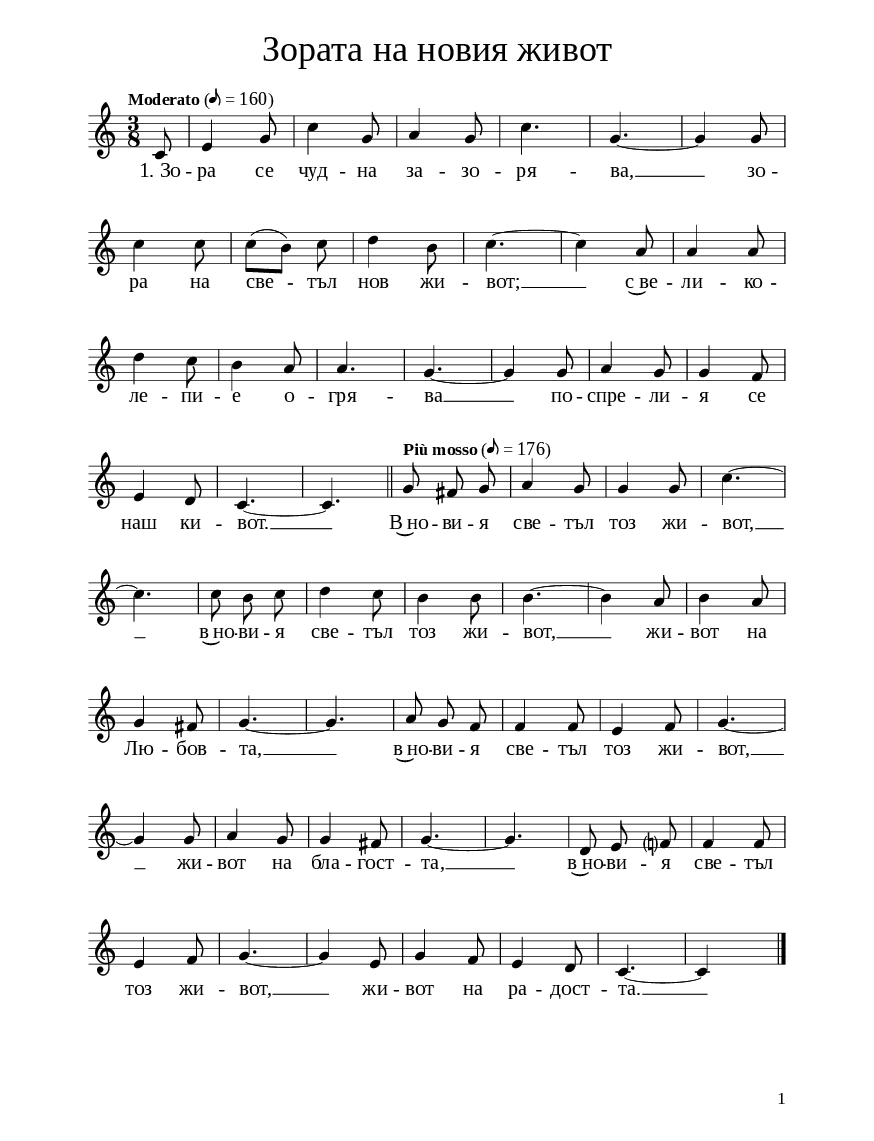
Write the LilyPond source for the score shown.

\version "2.24.3"

% include paper part and global functions
\include "include/globals.ily"

\bookpart {
  \label #'ref016
  \tocItem \markup "Зората на новия живот"
  \include "include/bookpart-paper.ily"
  \score {
    \include "include/score-layout.ily"

    \new Voice \absolute  {
      \clef treble
      \key c \major
      \time 3/8
      \tempoFunc "Moderato" 8 "160"
      \partial 8
      \autoBeamOff
      c'8 |e'4 g'8|c''4 g'8 |a'4 g'8 |c''4.| g'4. ~ |  g'4 g'8 |\break
      c''4 c''8| \once \autoBeamOn c''8 ([  b'8  ])  \noBeam  c''8 |d''4 b'8  |c''4. ~ | c''4  a'8| a'4 a'8| \break
      d''4  c''8| b'4 a'8| a'4. | g'4. ~ | g'4  g'8 | a'4 g'8 | g'4 f'8 | \break
      e'4 d'8| c'4. ~ | c'4.  | \bar "||"
      \tempoFunc "Più mosso" 8 "176"
      g'8  fis'8 g'8 | a'4 g'8 | g'4 g'8 | c''4. ~ | \break
      c''4.  | c''8 b'8 c''8| d''4 c''8 | b'4  b'8 | b'4. ~ | b'4   a'8| b'4 a'8 | \break
      g'4 fis'8 | g'4. ~ | g'4.  | a'8 g'8 f'8 | f'4 f'8 | e'4 f'8 | g'4. ~ | \break
      g'4  g'8 | a'4 g'8 | g'4 fis'8 | g'4. ~ | g'4. | d'8 e'8 f'?8| f'4 f'8 | \break
      e'4 f'8 | g'4. ~ |g'4  e'8 | g'4 f'8 | e'4 d'8 | c'4. ~ | c' 4 s8 | \bar "|."
    }

    \addlyrics {
      "1. Зо" -- ра се чуд -- на за -- зо -- ря -- ва, __ зо --
      ра на све -- тъл нов жи -- вот; __ с~ве -- ли -- ко --
      ле -- пи -- е о -- гря -- ва __  по -- спре -- ли -- я се
      наш ки -- вот. __  В~но -- ви -- я све -- тъл тоз жи -- вот, __
      в~но -- ви -- я све -- тъл тоз жи -- вот, __  жи -- вот на
      Лю -- бов -- та, __   в~но -- ви -- я све -- тъл тоз жи -- вот, __
      жи -- вот на бла -- гост -- та, __  в~но -- ви -- я све -- тъл
      тоз жи -- вот, __  жи -- вот на ра -- дост -- та. __
    }

    \header {
      title = \titleFunc #'ref_desc_1 "Зората на новия живот" "Zorata na Novija život"
    }

    \midi{}
  } % score

  \pageBreak

  \markup \abs-fontsize #11 {
    \hspace #15
    \override #`(baseline-skip . ,bgCoupletBaselineSkip) % affects space between column lines
    \column {
      \line { 2. И птички въздуха изпълнят }
      \line {   "   " с възторг и сладки песни в хор, }
      \line {   "   " хармонията да допълнят }
      \line {   "   " в големия небесен двор.}

      \line { " " }
      \line { "   " \italic {Припев: } }
      \line {  "   " В новия светъл тоз живот, (2) }
      \line { "   " живот на Любовта, }
      \line {  "   " в новия светъл тоз живот,}
      \line { "   " живот на благостта, }
      \line { "   "  в новия светъл тоз живот,}
      \line {  "   " живот на радостта.}
      \line { " " }

      \line { 3. Трепти зората лекокрила  }
      \line {   "   " и буди нашите души; }
      \line {   "   " като любяща майка мила}
      \line {   "   " подканва всекиго: „Стани!“.}

      \line { " " }
      \line { "   " \italic {Припев ...} }
      \line { " " }

      \line { 4. Лъчи от  любовта ни вливат }
      \line {   "   " в гърдите жива топлина, }
      \line {   "   " със сладка вяра ни повдигат }
      \line {   "   " във крепост и виделина. }

      \line { " " }
      \line { "   " \italic {Припев ...} }
      \line { " " }

      \line { 5.  О, тез лъчи от Бога идат, }
      \line {   "   " те пълнят нашите сърца }
      \line {   "   " и шепнат сладко как Той вика: }
      \line {   "   " „Елате, Mоите деца!“. }
      \line { " " }
      \line { "   " \italic {Припев ...} }
      \line { " " }
    }
  } % markup

} % bookpart
